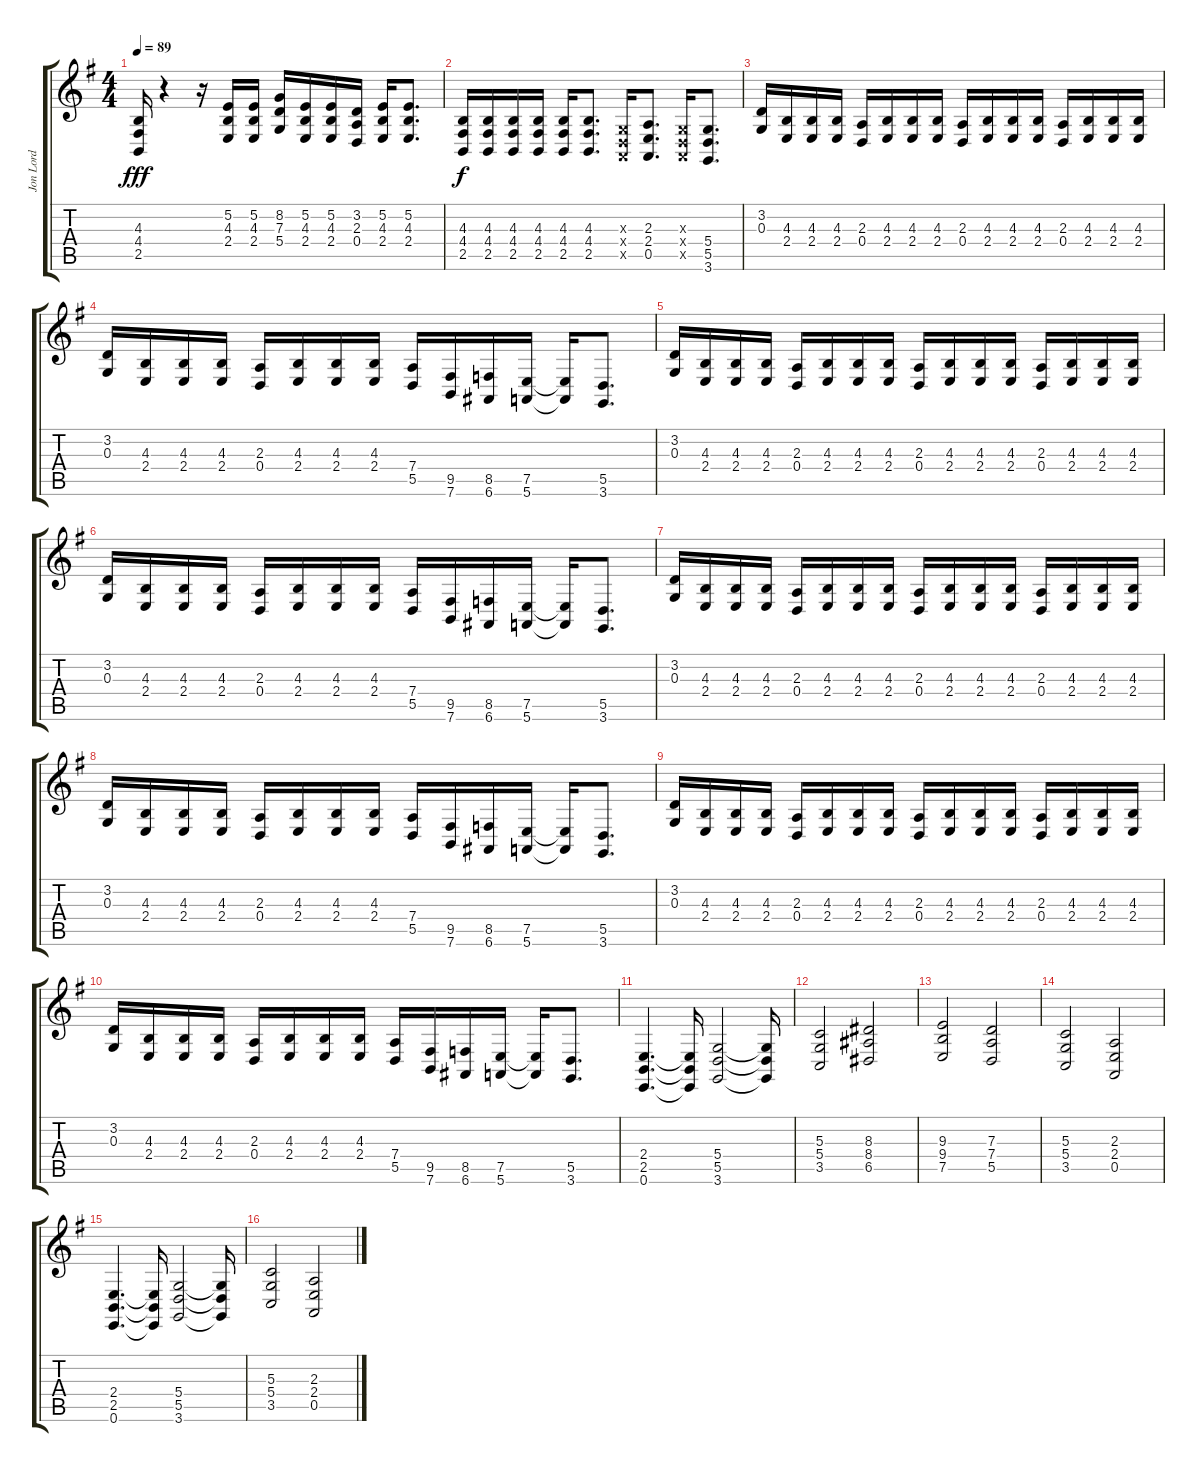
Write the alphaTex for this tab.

\track ("Jon Lord" "Jon Lord") {instrument lead1square}
\staff {score tabs}
\tuning (E4 B3 G3 D3 A2 E2) {hide}
\ts (4 4)
\tempo 89
\clef g2
\ks eminor
(4.3 4.4 2.5).16{dy fff} r.4 r.16 (5.2 4.3 2.4).16 (5.2 4.3 2.4).16 (8.2 7.3 5.4).16 (5.2 4.3 2.4).16 (5.2 4.3 2.4).16 (3.2 2.3 0.4).16 (5.2 4.3 2.4).16 (5.2 4.3 2.4).8{d} |
(4.3 4.4 2.5).16{dy f volume 13 instrument electricguitarjazz} (4.3 4.4 2.5).16 (4.3 4.4 2.5).16 (4.3 4.4 2.5).16 (4.3 4.4 2.5).16 (4.3 4.4 2.5).8{d} (0.3{x} 0.4{x} 0.5{x}).16 (2.3 2.4 0.5).8{d} (0.3{x} 0.4{x} 0.5{x}).16 (5.4 5.5 3.6).8{d} |
(3.2 0.3).16{volume 8} (4.3 2.4).16 (4.3 2.4).16 (4.3 2.4).16 (2.3 0.4).16 (4.3 2.4).16 (4.3 2.4).16 (4.3 2.4).16 (2.3 0.4).16 (4.3 2.4).16 (4.3 2.4).16 (4.3 2.4).16 (2.3 0.4).16 (4.3 2.4).16 (4.3 2.4).16 (4.3 2.4).16 |
(3.2 0.3).16 (4.3 2.4).16 (4.3 2.4).16 (4.3 2.4).16 (2.3 0.4).16 (4.3 2.4).16 (4.3 2.4).16 (4.3 2.4).16 (7.4 5.5).16 (9.5 7.6).16 (8.5 6.6).16 (7.5 5.6).16 (7.5{t} 5.6{t}).16 (5.5 3.6).8{d} |
(3.2 0.3).16 (4.3 2.4).16 (4.3 2.4).16 (4.3 2.4).16 (2.3 0.4).16 (4.3 2.4).16 (4.3 2.4).16 (4.3 2.4).16 (2.3 0.4).16 (4.3 2.4).16 (4.3 2.4).16 (4.3 2.4).16 (2.3 0.4).16 (4.3 2.4).16 (4.3 2.4).16 (4.3 2.4).16 |
(3.2 0.3).16 (4.3 2.4).16 (4.3 2.4).16 (4.3 2.4).16 (2.3 0.4).16 (4.3 2.4).16 (4.3 2.4).16 (4.3 2.4).16 (7.4 5.5).16 (9.5 7.6).16 (8.5 6.6).16 (7.5 5.6).16 (7.5{t} 5.6{t}).16 (5.5 3.6).8{d} |
(3.2 0.3).16 (4.3 2.4).16 (4.3 2.4).16 (4.3 2.4).16 (2.3 0.4).16 (4.3 2.4).16 (4.3 2.4).16 (4.3 2.4).16 (2.3 0.4).16 (4.3 2.4).16 (4.3 2.4).16 (4.3 2.4).16 (2.3 0.4).16 (4.3 2.4).16 (4.3 2.4).16 (4.3 2.4).16 |
(3.2 0.3).16 (4.3 2.4).16 (4.3 2.4).16 (4.3 2.4).16 (2.3 0.4).16 (4.3 2.4).16 (4.3 2.4).16 (4.3 2.4).16 (7.4 5.5).16 (9.5 7.6).16 (8.5 6.6).16 (7.5 5.6).16 (7.5{t} 5.6{t}).16 (5.5 3.6).8{d} |
(3.2 0.3).16 (4.3 2.4).16 (4.3 2.4).16 (4.3 2.4).16 (2.3 0.4).16 (4.3 2.4).16 (4.3 2.4).16 (4.3 2.4).16 (2.3 0.4).16 (4.3 2.4).16 (4.3 2.4).16 (4.3 2.4).16 (2.3 0.4).16 (4.3 2.4).16 (4.3 2.4).16 (4.3 2.4).16 |
(3.2 0.3).16 (4.3 2.4).16 (4.3 2.4).16 (4.3 2.4).16 (2.3 0.4).16 (4.3 2.4).16 (4.3 2.4).16 (4.3 2.4).16 (7.4 5.5).16 (9.5 7.6).16 (8.5 6.6).16 (7.5 5.6).16 (7.5{t} 5.6{t}).16 (5.5 3.6).8{d} |
(2.4 2.5 0.6).4{d volume 13} (2.4{t} 2.5{t} 0.6{t}).16 (5.4 5.5 3.6).2 (5.4{t} 5.5{t} 3.6{t}).16 |
(5.3 5.4 3.5).2 (8.3 8.4 6.5).2 |
(9.3 9.4 7.5).2 (7.3 7.4 5.5).2 |
(5.3 5.4 3.5).2 (2.3 2.4 0.5).2 |
(2.4 2.5 0.6).4{d volume 13} (2.4{t} 2.5{t} 0.6{t}).16 (5.4 5.5 3.6).2 (5.4{t} 5.5{t} 3.6{t}).16 |
(5.3 5.4 3.5).2 (2.3 2.4 0.5).2
